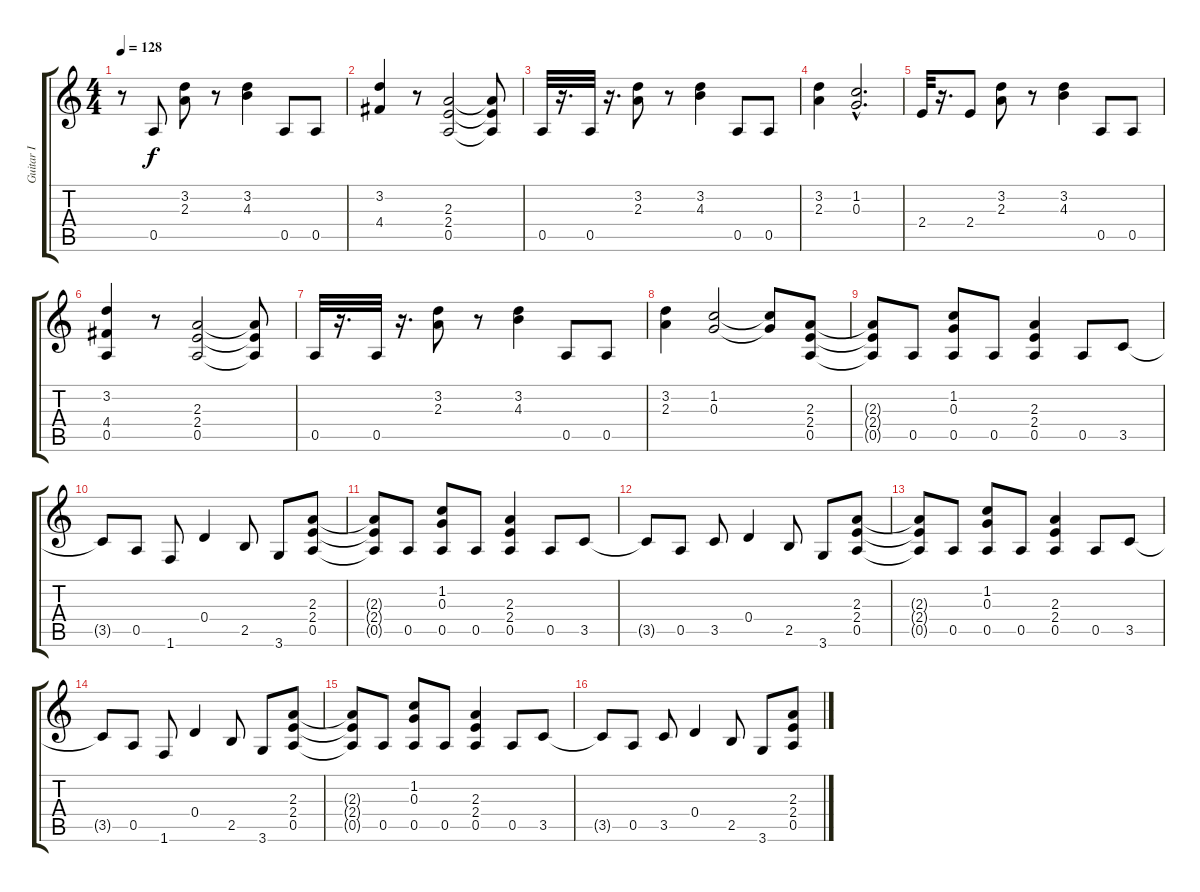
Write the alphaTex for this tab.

\track ("Guitar I" "Guitar I") {instrument distortionguitar}
\staff {score tabs}
\tuning (E4 B3 G3 D3 A2 E2) {hide}
\ts (4 4)
\tempo 128
\clef g2
\ks c
r.8{dy f} 0.5.8 (3.2 2.3).8 r.8 (3.2 4.3).4 0.5.8 0.5.8 |
(3.2 4.4).4 r.8 (2.3 2.4 0.5).2 (2.3{t} 2.4{t} 0.5{t}).8 |
0.5.32 r.16{d} 0.5.32 r.16{d} (3.2 2.3).8 r.8 (3.2 4.3).4 0.5.8 0.5.8 |
(3.2 2.3).4 (1.2{hac} 0.3{hac}).2{d} |
2.4.32 r.16{d} 2.4.8 (3.2 2.3).8 r.8 (3.2 4.3).4 0.5.8 0.5.8 |
(3.2 4.4 0.5).4 r.8 (2.3 2.4 0.5).2 (2.3{t} 2.4{t} 0.5{t}).8 |
0.5.32 r.16{d} 0.5.32 r.16{d} (3.2 2.3).8 r.8 (3.2 4.3).4 0.5.8 0.5.8 |
(3.2 2.3).4 (1.2 0.3).2 (1.2{t} 0.3{t}).8 (2.3 2.4 0.5).8 |
(2.3{t} 2.4{t} 0.5{t}).8 0.5.8 (1.2 0.3 0.5).8 0.5.8 (2.3 2.4 0.5).4 0.5.8 3.5.8 |
3.5{t}.8 0.5.8 1.6.8 0.4.4 2.5.8 3.6.8 (2.3 2.4 0.5).8 |
(2.3{t} 2.4{t} 0.5{t}).8 0.5.8 (1.2 0.3 0.5).8 0.5.8 (2.3 2.4 0.5).4 0.5.8 3.5.8 |
3.5{t}.8 0.5.8 3.5.8 0.4.4 2.5.8 3.6.8 (2.3 2.4 0.5).8 |
(2.3{t} 2.4{t} 0.5{t}).8 0.5.8 (1.2 0.3 0.5).8 0.5.8 (2.3 2.4 0.5).4 0.5.8 3.5.8 |
3.5{t}.8 0.5.8 1.6.8 0.4.4 2.5.8 3.6.8 (2.3 2.4 0.5).8 |
(2.3{t} 2.4{t} 0.5{t}).8 0.5.8 (1.2 0.3 0.5).8 0.5.8 (2.3 2.4 0.5).4 0.5.8 3.5.8 |
3.5{t}.8 0.5.8 3.5.8 0.4.4 2.5.8 3.6.8 (2.3 2.4 0.5).8
